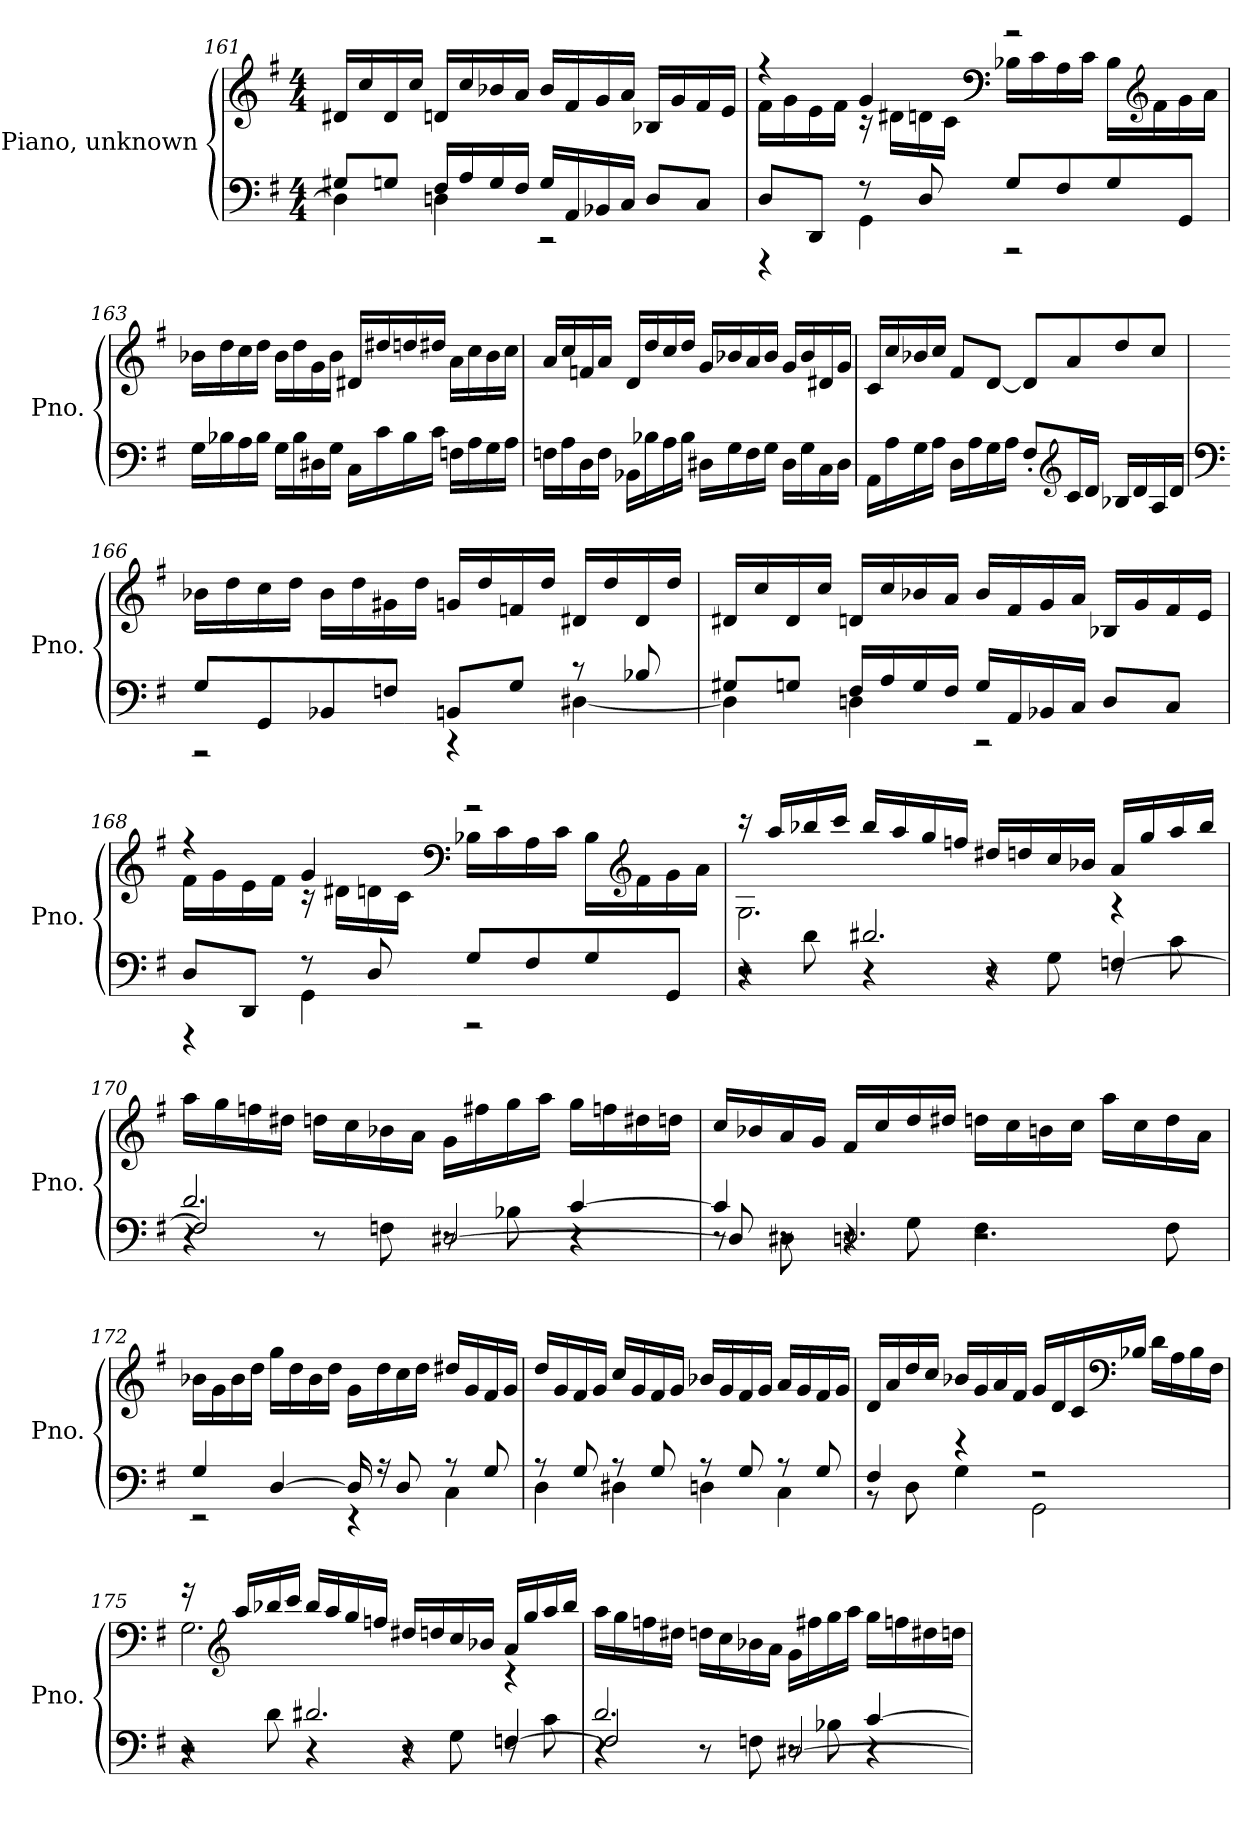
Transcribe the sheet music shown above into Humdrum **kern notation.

**kern	**kern
*part1	*part1
*staff2	*staff1
*I"Piano, unknown	*
*I'Pno.	*
*clefF4	*clefG2
*k[f#]	*k[f#]
*M4/4	*M4/4
=161	=161
*^	*
8G#X/L	4D#\]	16d#X/LL
.	.	16cc/
8Gn/J	.	16d#/
.	.	16cc/JJ
16F#/LL	4Dn\	16dn/LL
16A/	.	16cc/
16G/	.	16b-X/
16F#/JJ	.	16a/JJ
16G/LL	2r	16b-/LL
16AA/	.	16f#/
16BB-X/	.	16g/
16C/JJ	.	16a/JJ
8D/L	.	16B-X/LL
.	.	16g/
8C/J	.	16f#/
.	.	16e/JJ
!!LO:LB:g=z
=162	=162	=162
*	*	*^
8D/L	4r	4r	16f#\LL
.	.	.	16g\
8DD/J	.	.	16e\
.	.	.	16f#\JJ
8r	4GG\	4g/	16r
.	.	.	16d#X\LL
8D/	.	.	16dn\
.	.	.	16c\JJ
*	*	*clefF4	*
8G/L	2r	2r	16B-X\LL
.	.	.	16c\
8F#/	.	.	16A\
.	.	.	16c\JJ
8G/	.	.	16B-\LL
*	*	*clefG2	*
.	.	.	16f#\
8GG/J	.	.	16g\
.	.	.	16a\JJ
*v	*v	*	*
*	*v	*v
=163	=163
16G\LL	16b-X\LL
16B-X\	16dd\
16A\	16cc\
16B-\JJ	16dd\JJ
16G\LL	16b-\LL
16B-\	16dd\
16D#X\	16g\
16G\JJ	16b-\JJ
16C\LL	16d#X/LL
16c\	16dd#X/
16B-\	16ddn/
16c\JJ	16dd#X/JJ
16Fn\LL	16a\LL
16A\	16cc\
16G\	16b-\
16A\JJ	16cc\JJ
!!LO:PB:g=z
=164	=164
16Fn\LL	16a/LL
16A\	16cc/
16D\	16fn/
16F\JJ	16a/JJ
16BB-X\LL	16d/LL
16B-X\	16dd/
16A\	16cc/
16B-\JJ	16dd/JJ
16D#X\LL	16g/LL
16G\	16b-X/
16F\	16a/
16G\JJ	16b-/JJ
16D#\LL	16g/LL
16G\	16b-/
16C\	16d#X/
16D#\JJ	16g/JJ
=165	=165
16AA\LL	16c/LL
16A\	16cc/
16G\	16b-X/
16A\JJ	16cc/JJ
16D\LL	8f#/L
16A\	.
16G\	[8d/J
16A\JJ	.
8F#'/L	8d/L]
*clefG2	*
16c/L	8a/
16d/JJ	.
16B-X/LL	8dd/
16d/	.
16A/	8cc/J
16d/JJ	.
!!LO:LB:g=z
=166	=166
*clefF4	*
*^	*
8G/L	2r	16b-X\LL
.	.	16dd\
8GG/	.	16cc\
.	.	16dd\JJ
8BB-X/	.	16b-\LL
.	.	16dd\
8Fn/J	.	16g#X\
.	.	16dd\JJ
8BBn/L	4r	16gn/LL
.	.	16dd/
8G/J	.	16fn/
.	.	16dd/JJ
8r	[4D#X\	16d#X/LL
.	.	16dd/
8B-X/	.	16d#/
.	.	16dd/JJ
=167	=167	=167
8G#X/L	4D#\]	16d#X/LL
.	.	16cc/
8Gn/J	.	16d#/
.	.	16cc/JJ
16F#/LL	4Dn\	16dn/LL
16A/	.	16cc/
16G/	.	16b-X/
16F#/JJ	.	16a/JJ
16G/LL	2r	16b-/LL
16AA/	.	16f#/
16BB-X/	.	16g/
16C/JJ	.	16a/JJ
8D/L	.	16B-X/LL
.	.	16g/
8C/J	.	16f#/
.	.	16e/JJ
!!LO:LB:g=z
=168	=168	=168
*	*	*^
8D/L	4r	4r	16f#\LL
.	.	.	16g\
8DD/J	.	.	16e\
.	.	.	16f#\JJ
8r	4GG\	4g/	16r
.	.	.	16d#X\LL
8D/	.	.	16dn\
.	.	.	16c\JJ
*	*	*clefF4	*
8G/L	2r	2r	16B-X\LL
.	.	.	16c\
8F#/	.	.	16A\
.	.	.	16c\JJ
8G/	.	.	16B-\LL
*	*	*clefG2	*
.	.	.	16f#\
8GG/J	.	.	16g\
.	.	.	16a\JJ
=169	=169	=169	=169
*	*^	*	*
4r	8r	2r	16r	2.G\
.	.	.	16aa/LL	.
.	8d\	.	16bb-X/	.
.	.	.	16ccc/JJ	.
2.d#X/	4r	.	16bb-/LL	.
.	.	.	16aa/	.
.	.	.	16gg/	.
.	.	.	16ffn/JJ	.
.	8r	4r	16dd#X/LL	.
.	.	.	16ddn/	.
.	8G\	.	16cc/	.
.	.	.	16b-X/JJ	.
.	8r	[4Fn/	16a/LL	4r
.	.	.	16gg/	.
.	8c\	.	16aa/	.
.	.	.	16bb-/JJ	.
*	*	*	*v	*v
!!LO:LB:g=z
=170	=170	=170	=170
2.d/	4r	2F/]	16aa\LL
.	.	.	16gg\
.	.	.	16ffn\
.	.	.	16dd#X\JJ
.	8r	.	16ddn\LL
.	.	.	16cc\
.	8Fn\	.	16b-X\
.	.	.	16a\JJ
.	8r	[2D#X/	16g\LL
.	.	.	16ff#X\
.	8B-X\	.	16gg\
.	.	.	16aa\JJ
[4c/	4r	.	16gg\LL
.	.	.	16ffn\
.	.	.	16dd#X\
.	.	.	16ddn\JJ
=171	=171	=171	=171
4c/]	8r	8D#/]	16cc/LL
.	.	.	16b-X/
.	8D#X\	8r	16a/
.	.	.	16g/JJ
2.Dn/	8r	4r	16f#/LL
.	.	.	16cc/
.	8G\	.	16dd/
.	.	.	16dd#X/JJ
.	4.F#\	2r	16ddn\LL
.	.	.	16cc\
.	.	.	16bn\
.	.	.	16cc\JJ
.	.	.	16aa\LL
.	.	.	16cc\
.	8F#\	.	16dd\
.	.	.	16a\JJ
*	*v	*v	*
!!LO:LB:g=z
=172	=172	=172
4G/	2r	16b-X\LL
.	.	16g\
.	.	16b-\
.	.	16dd\JJ
[4D/	.	16gg\LL
.	.	16dd\
.	.	16b-\
.	.	16dd\JJ
16D/]	4r	16g\LL
16r	.	16dd\
8D/	.	16cc\
.	.	16dd\JJ
8r	4C\	16dd#X/LL
.	.	16g/
8G/	.	16f#/
.	.	16g/JJ
=173	=173	=173
8r	4D\	16dd/LL
.	.	16g/
8G/	.	16f#/
.	.	16g/JJ
8r	4D#X\	16cc/LL
.	.	16g/
8G/	.	16f#/
.	.	16g/JJ
8r	4Dn\	16b-X/LL
.	.	16g/
8G/	.	16f#/
.	.	16g/JJ
8r	4C\	16a/LL
.	.	16g/
8G/	.	16f#/
.	.	16g/JJ
!!LO:LB:g=z
=174	=174	=174
4F#/	8r	16d/LL
.	.	16a/
.	8D\	16dd/
.	.	16cc/JJ
4r	4G\	16b-X/LL
.	.	16g/
.	.	16a/
.	.	16f#/JJ
2r	2GG\	16g/LL
.	.	16d/
.	.	16c/
*	*	*clefF4
.	.	16B-X/JJ
.	.	16d\LL
.	.	16A\
.	.	16B-\
.	.	16F#\JJ
=175	=175	=175
*	*^	*^
4r	8r	2r	16r	2.G\
*	*	*	*clefG2	*
.	.	.	16aa/LL	.
.	8d\	.	16bb-X/	.
.	.	.	16ccc/JJ	.
2.d#X/	4r	.	16bb-/LL	.
.	.	.	16aa/	.
.	.	.	16gg/	.
.	.	.	16ffn/JJ	.
.	8r	4r	16dd#X/LL	.
.	.	.	16ddn/	.
.	8G\	.	16cc/	.
.	.	.	16b-X/JJ	.
.	8r	[4Fn/	16a/LL	4r
.	.	.	16gg/	.
.	8c\	.	16aa/	.
.	.	.	16bb-/JJ	.
*	*	*	*v	*v
!!LO:PB:g=z
=176	=176	=176	=176
2.d/	4r	2F/]	16aa\LL
.	.	.	16gg\
.	.	.	16ffn\
.	.	.	16dd#X\JJ
.	8r	.	16ddn\LL
.	.	.	16cc\
.	8Fn\	.	16b-X\
.	.	.	16a\JJ
.	8r	[2D#X/	16g\LL
.	.	.	16ff#X\
.	8B-X\	.	16gg\
.	.	.	16aa\JJ
[4c/	4r	.	16gg\LL
.	.	.	16ffn\
.	.	.	16dd#X\
.	.	.	16ddn\JJ
*v	*v	*v	*
=	=
*-	*-
